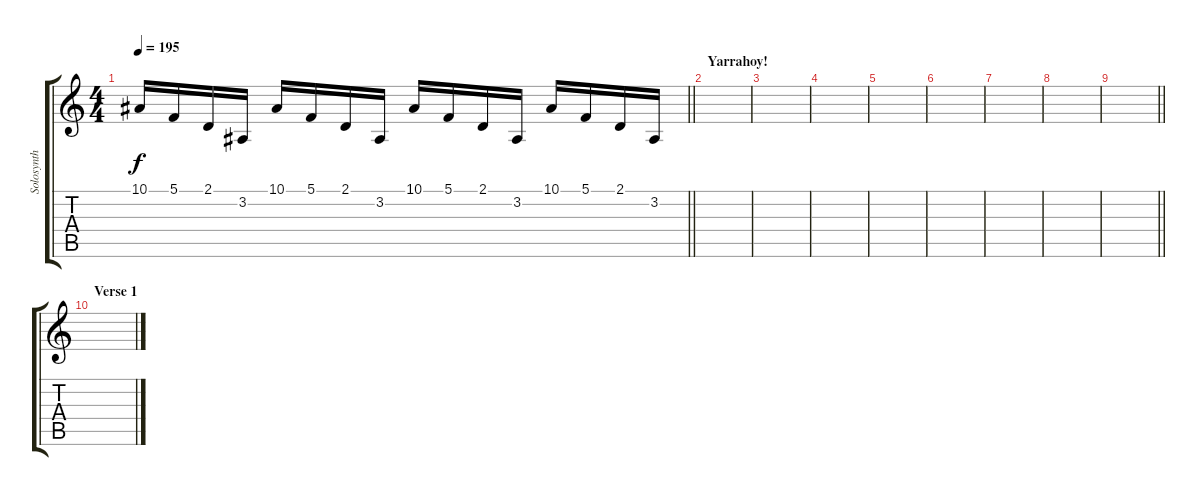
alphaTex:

\track ("Solosynth" "Solosynth") {instrument lead2sawtooth}
\staff {score tabs}
\tuning (C4 G3 Eb3 Bb2 F2 C2) {hide}
\ts (4 4)
\tempo 195
\clef g2
\barLineRight lightlight
\ks c
10.1.16{dy f} 5.1.16 2.1.16 3.2.16 10.1.16 5.1.16 2.1.16 3.2.16 10.1.16 5.1.16 2.1.16 3.2.16 10.1.16 5.1.16 2.1.16 3.2.16 |
\section ("" "Yarrahoy!")
|
|
|
|
|
|
|
\barLineRight lightlight
|
\section ("" "Verse 1")
